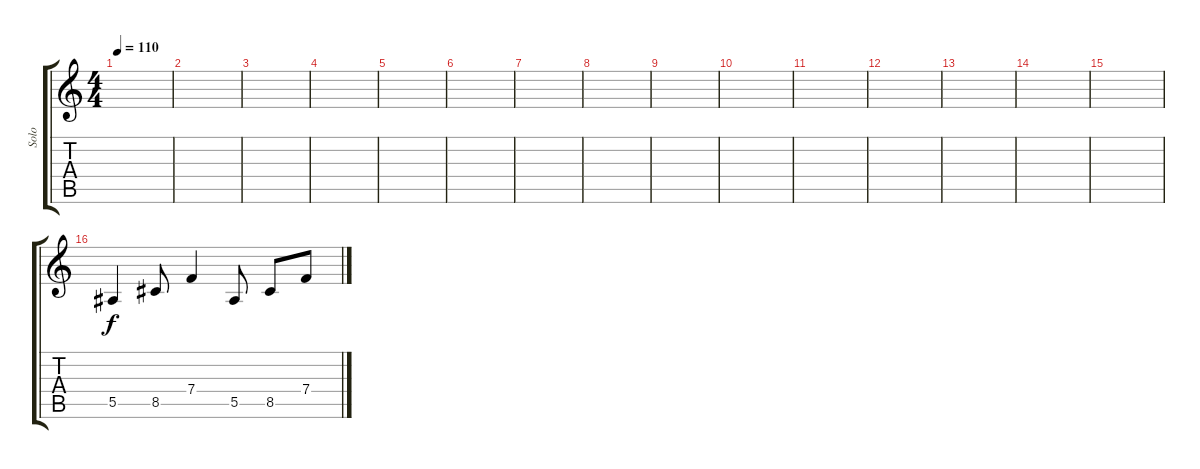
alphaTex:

\track ("Solo" "Solo") {instrument distortionguitar}
\staff {score tabs}
\tuning (C4 G3 Eb3 Bb2 F2 C2) {hide}
\ts (4 4)
\tempo 110
\clef g2
\ks c
|
|
|
|
|
|
|
|
|
|
|
|
|
|
|
5.5.4 8.5.8 7.4.4 5.5.8 8.5.8 7.4.8
